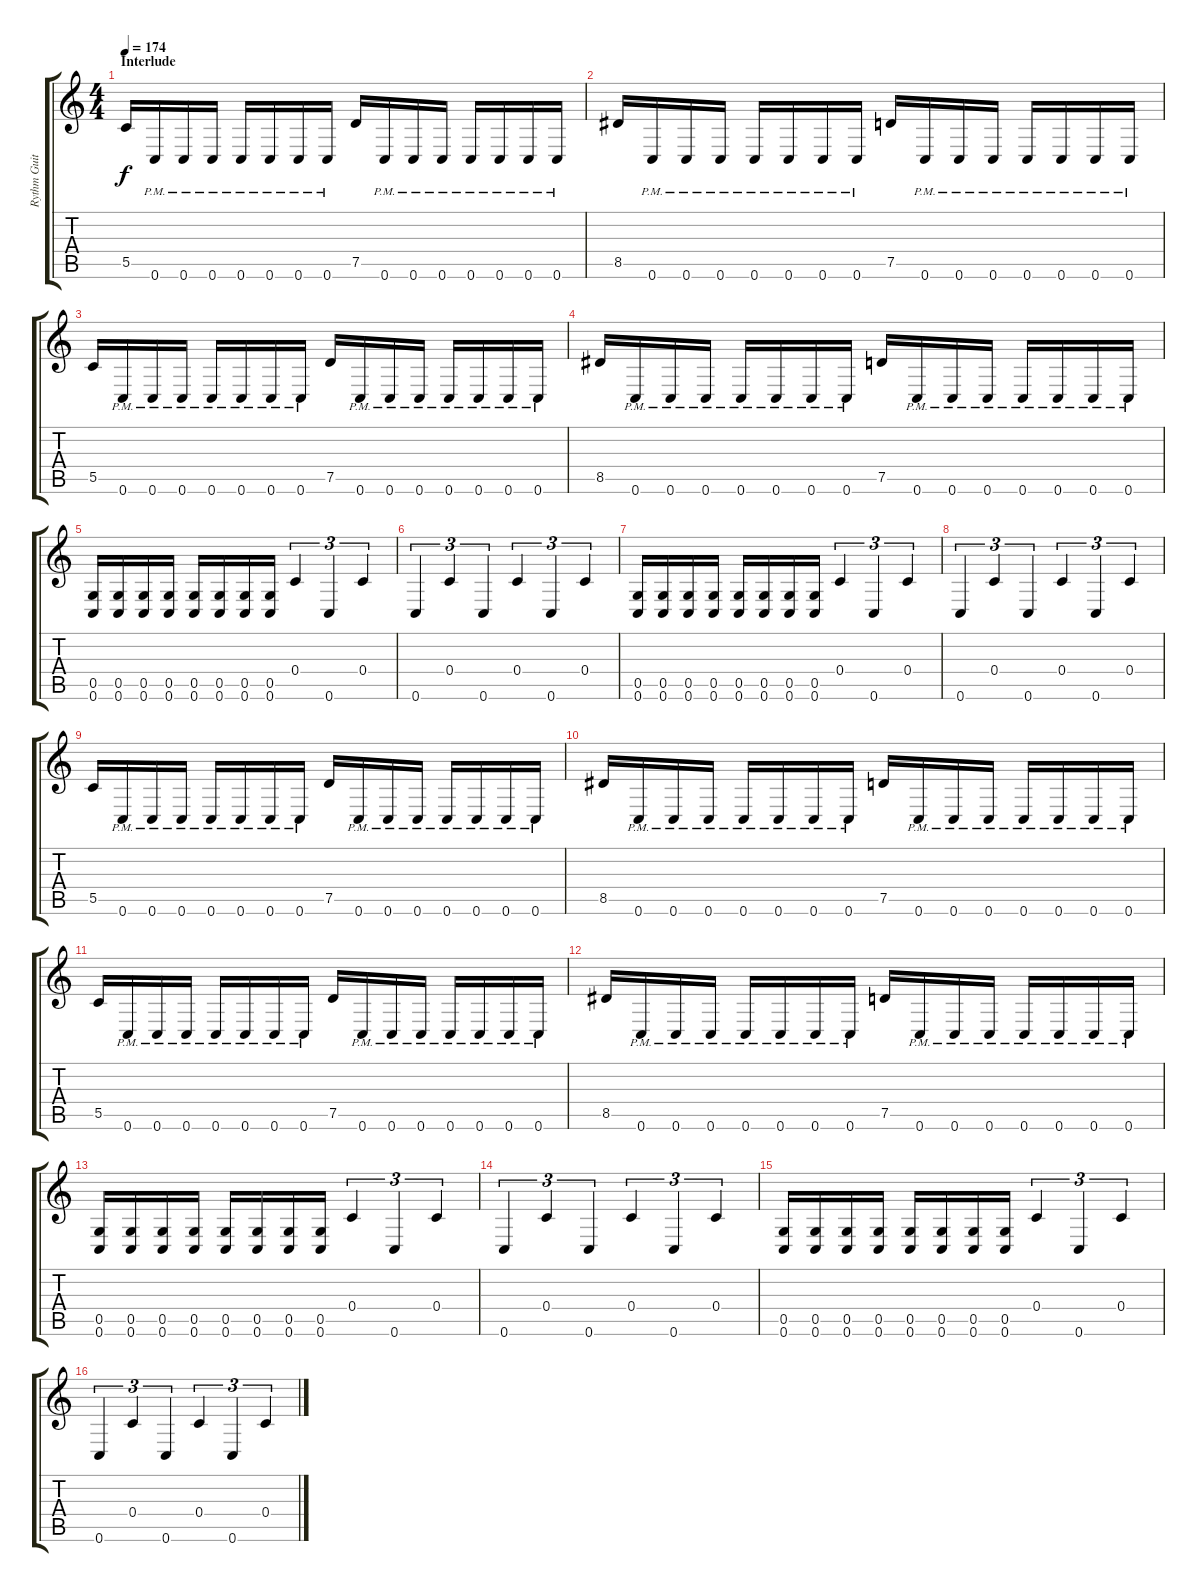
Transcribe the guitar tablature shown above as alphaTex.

\track ("Rythm Guitar (Mätze)" "Rythm Guit") {instrument distortionguitar}
\staff {score tabs}
\tuning (D4 A3 F3 C3 G2 C2) {hide}
\ts (4 4)
\section ("" "Interlude")
\tempo 174
\clef g2
\ks c
5.5.16{dy f} 0.6{pm}.16 0.6{pm}.16 0.6{pm}.16 0.6{pm}.16 0.6{pm}.16 0.6{pm}.16 0.6{pm}.16 7.5.16 0.6{pm}.16 0.6{pm}.16 0.6{pm}.16 0.6{pm}.16 0.6{pm}.16 0.6{pm}.16 0.6{pm}.16 |
8.5.16 0.6{pm}.16 0.6{pm}.16 0.6{pm}.16 0.6{pm}.16 0.6{pm}.16 0.6{pm}.16 0.6{pm}.16 7.5.16 0.6{pm}.16 0.6{pm}.16 0.6{pm}.16 0.6{pm}.16 0.6{pm}.16 0.6{pm}.16 0.6{pm}.16 |
5.5.16 0.6{pm}.16 0.6{pm}.16 0.6{pm}.16 0.6{pm}.16 0.6{pm}.16 0.6{pm}.16 0.6{pm}.16 7.5.16 0.6{pm}.16 0.6{pm}.16 0.6{pm}.16 0.6{pm}.16 0.6{pm}.16 0.6{pm}.16 0.6{pm}.16 |
8.5.16 0.6{pm}.16 0.6{pm}.16 0.6{pm}.16 0.6{pm}.16 0.6{pm}.16 0.6{pm}.16 0.6{pm}.16 7.5.16 0.6{pm}.16 0.6{pm}.16 0.6{pm}.16 0.6{pm}.16 0.6{pm}.16 0.6{pm}.16 0.6{pm}.16 |
(0.5 0.6).16 (0.5 0.6).16 (0.5 0.6).16 (0.5 0.6).16 (0.5 0.6).16 (0.5 0.6).16 (0.5 0.6).16 (0.5 0.6).16 0.4.4{tu (3 2)} 0.6.4{tu (3 2)} 0.4.4{tu (3 2)} |
0.6.4{tu (3 2)} 0.4.4{tu (3 2)} 0.6.4{tu (3 2)} 0.4.4{tu (3 2)} 0.6.4{tu (3 2)} 0.4.4{tu (3 2)} |
(0.5 0.6).16 (0.5 0.6).16 (0.5 0.6).16 (0.5 0.6).16 (0.5 0.6).16 (0.5 0.6).16 (0.5 0.6).16 (0.5 0.6).16 0.4.4{tu (3 2)} 0.6.4{tu (3 2)} 0.4.4{tu (3 2)} |
0.6.4{tu (3 2)} 0.4.4{tu (3 2)} 0.6.4{tu (3 2)} 0.4.4{tu (3 2)} 0.6.4{tu (3 2)} 0.4.4{tu (3 2)} |
5.5.16 0.6{pm}.16 0.6{pm}.16 0.6{pm}.16 0.6{pm}.16 0.6{pm}.16 0.6{pm}.16 0.6{pm}.16 7.5.16 0.6{pm}.16 0.6{pm}.16 0.6{pm}.16 0.6{pm}.16 0.6{pm}.16 0.6{pm}.16 0.6{pm}.16 |
8.5.16 0.6{pm}.16 0.6{pm}.16 0.6{pm}.16 0.6{pm}.16 0.6{pm}.16 0.6{pm}.16 0.6{pm}.16 7.5.16 0.6{pm}.16 0.6{pm}.16 0.6{pm}.16 0.6{pm}.16 0.6{pm}.16 0.6{pm}.16 0.6{pm}.16 |
5.5.16 0.6{pm}.16 0.6{pm}.16 0.6{pm}.16 0.6{pm}.16 0.6{pm}.16 0.6{pm}.16 0.6{pm}.16 7.5.16 0.6{pm}.16 0.6{pm}.16 0.6{pm}.16 0.6{pm}.16 0.6{pm}.16 0.6{pm}.16 0.6{pm}.16 |
8.5.16 0.6{pm}.16 0.6{pm}.16 0.6{pm}.16 0.6{pm}.16 0.6{pm}.16 0.6{pm}.16 0.6{pm}.16 7.5.16 0.6{pm}.16 0.6{pm}.16 0.6{pm}.16 0.6{pm}.16 0.6{pm}.16 0.6{pm}.16 0.6{pm}.16 |
(0.5 0.6).16 (0.5 0.6).16 (0.5 0.6).16 (0.5 0.6).16 (0.5 0.6).16 (0.5 0.6).16 (0.5 0.6).16 (0.5 0.6).16 0.4.4{tu (3 2)} 0.6.4{tu (3 2)} 0.4.4{tu (3 2)} |
0.6.4{tu (3 2)} 0.4.4{tu (3 2)} 0.6.4{tu (3 2)} 0.4.4{tu (3 2)} 0.6.4{tu (3 2)} 0.4.4{tu (3 2)} |
(0.5 0.6).16 (0.5 0.6).16 (0.5 0.6).16 (0.5 0.6).16 (0.5 0.6).16 (0.5 0.6).16 (0.5 0.6).16 (0.5 0.6).16 0.4.4{tu (3 2)} 0.6.4{tu (3 2)} 0.4.4{tu (3 2)} |
0.6.4{tu (3 2)} 0.4.4{tu (3 2)} 0.6.4{tu (3 2)} 0.4.4{tu (3 2)} 0.6.4{tu (3 2)} 0.4.4{tu (3 2)}
